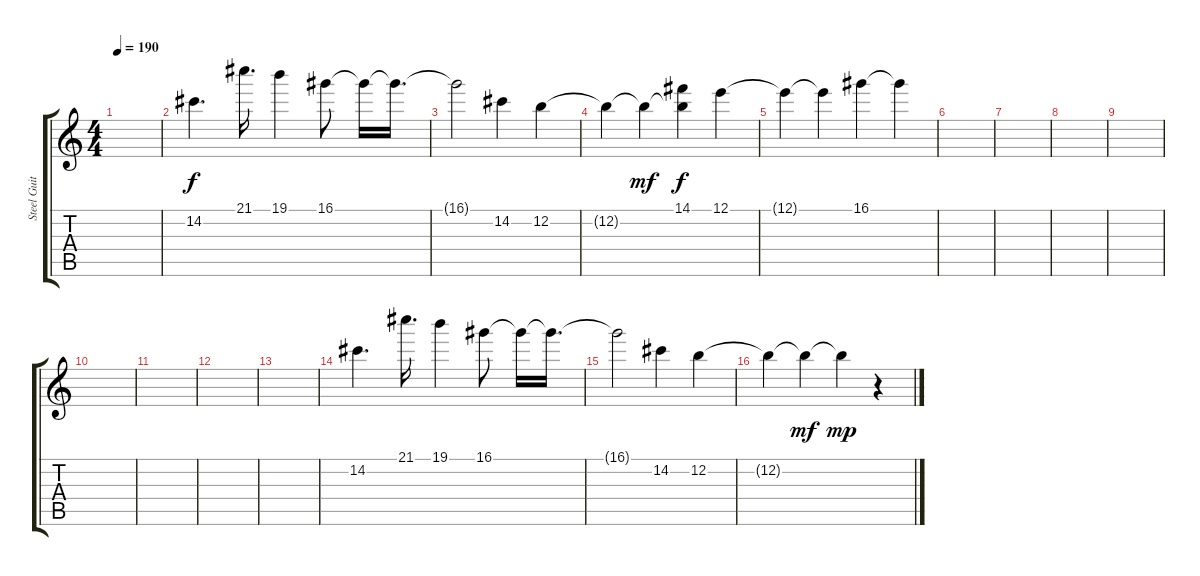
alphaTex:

\track ("Steel Guitar" "Steel Guit") {instrument acousticguitarsteel}
\staff {score tabs}
\tuning (E4 B3 G3 D3 A2 E2) {hide}
\ts (4 4)
\tempo 190
\clef g2
\ks c
|
14.2.4{d dy f} 21.1.16{d} 19.1.4 16.1.8 16.1{t}.16 16.1{t}.16{d} |
16.1{t}.2 14.2.4 12.2.4 |
12.2{t}.4 12.2{t}.4{dy mf} (14.1 12.2{t}).4{dy f} 12.1.4 |
12.1{t}.4 12.1{t}.4 16.1.4 16.1{t}.4 |
|
|
|
|
|
|
|
|
14.2.4{d} 21.1.16{d} 19.1.4 16.1.8 16.1{t}.16 16.1{t}.16{d} |
16.1{t}.2 14.2.4 12.2.4 |
12.2{t}.4 12.2{t}.4{dy mf} 12.2{t}.4{dy mp} r.4
